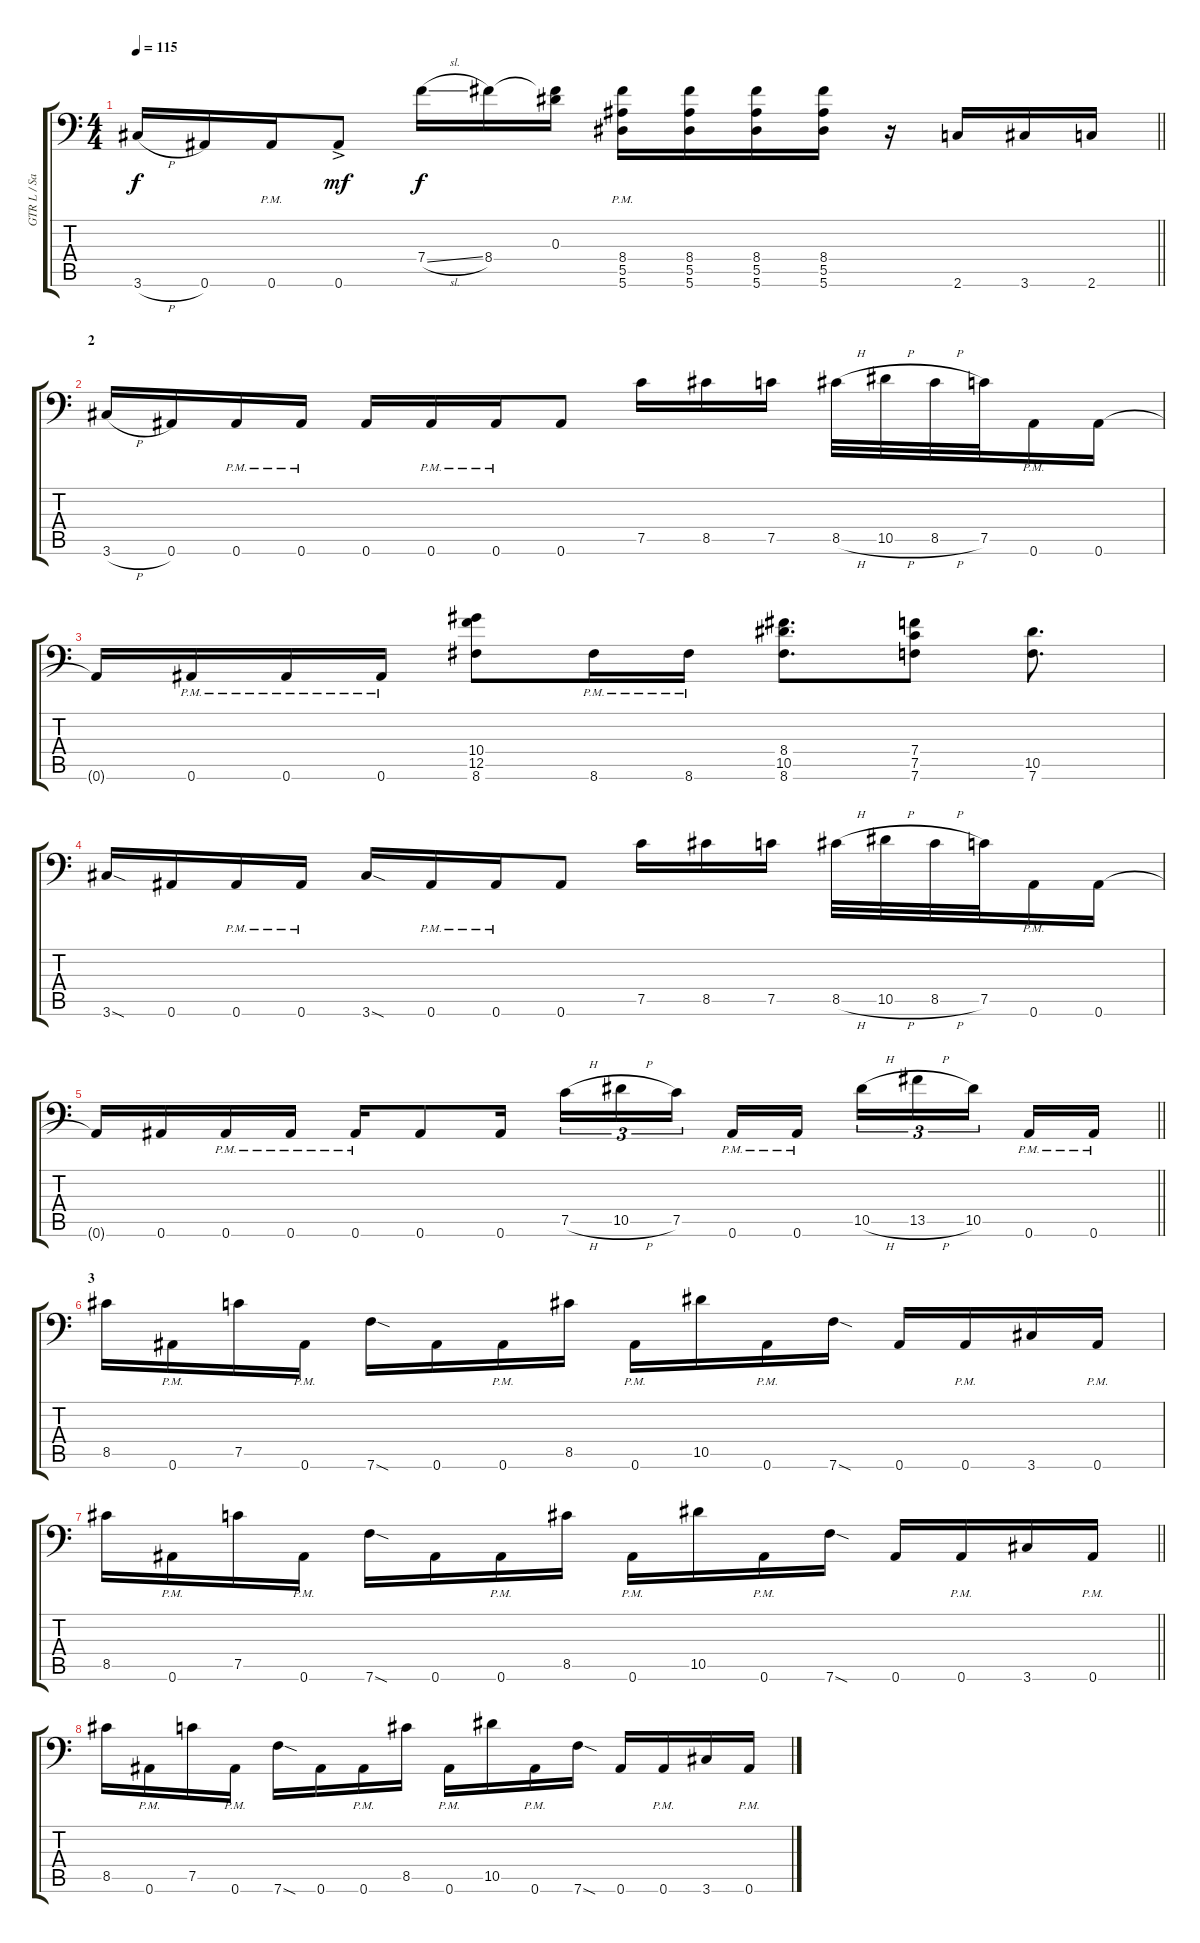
\track ("GTR L / Sanch" "GTR L / Sa") {instrument distortionguitar}
\staff {score tabs}
\tuning (C4 G3 Eb3 Bb2 F2 Bb1) {hide}
\ts (4 4)
\tempo 115
\clef f4
\barLineRight lightlight
\ks c
3.6{h}.16{dy f} 0.6.16 0.6{pm}.16 0.6{ac}.8{dy mf} 7.4{sl}.16{dy f} 8.4.16 (0.3 8.4{t}).16 (8.4 5.5 5.6{pm}).16 (8.4 5.5 5.6).16 (8.4 5.5 5.6).16 (8.4 5.5 5.6).16 r.16 2.6.16 3.6.16 2.6.16 |
\section ("" "2")
3.6{h}.16 0.6.16 0.6{pm}.16 0.6{pm}.16 0.6.16 0.6{pm}.16 0.6{pm}.16 0.6.8 7.5.16 8.5.16 7.5.16 8.5{h}.32 10.5{h}.32 8.5{h}.32 7.5.32 0.6{pm}.16 0.6.16 |
0.6{t}.16 0.6{pm}.16 0.6{pm}.16 0.6{pm}.16 (10.4 12.5 8.6).8 8.6{pm}.16 8.6{pm}.16 (8.4 10.5 8.6).8{d} (7.4 7.5 7.6).8 (10.5 7.6).8{d} |
3.6{sod}.16 0.6.16 0.6{pm}.16 0.6{pm}.16 3.6{sod}.16 0.6{pm}.16 0.6{pm}.16 0.6.8 7.5.16 8.5.16 7.5.16 8.5{h}.32 10.5{h}.32 8.5{h}.32 7.5.32 0.6{pm}.16 0.6.16 |
\barLineRight lightlight
0.6{t}.16 0.6.16 0.6{pm}.16 0.6{pm}.16 0.6{pm}.16 0.6.8 0.6.16 7.5{h}.16{tu (3 2)} 10.5{h}.16{tu (3 2)} 7.5.16{tu (3 2) beam splitsecondary} 0.6{pm}.16 0.6{pm}.16 10.5{h}.16{tu (3 2)} 13.5{h}.16{tu (3 2)} 10.5.16{tu (3 2) beam splitsecondary} 0.6{pm}.16 0.6{pm}.16 |
\section ("" "3")
8.5.16 0.6{pm}.16 7.5.16 0.6{pm}.16 7.6{sod}.16 0.6.16 0.6{pm}.16 8.5.16 0.6{pm}.16 10.5.16 0.6{pm}.16 7.6{sod}.16 0.6.16 0.6{pm}.16 3.6.16 0.6{pm}.16 |
\barLineRight lightlight
8.5.16 0.6{pm}.16 7.5.16 0.6{pm}.16 7.6{sod}.16 0.6.16 0.6{pm}.16 8.5.16 0.6{pm}.16 10.5.16 0.6{pm}.16 7.6{sod}.16 0.6.16 0.6{pm}.16 3.6.16 0.6{pm}.16 |
8.5.16 0.6{pm}.16 7.5.16 0.6{pm}.16 7.6{sod}.16 0.6.16 0.6{pm}.16 8.5.16 0.6{pm}.16 10.5.16 0.6{pm}.16 7.6{sod}.16 0.6.16 0.6{pm}.16 3.6.16 0.6{pm}.16
